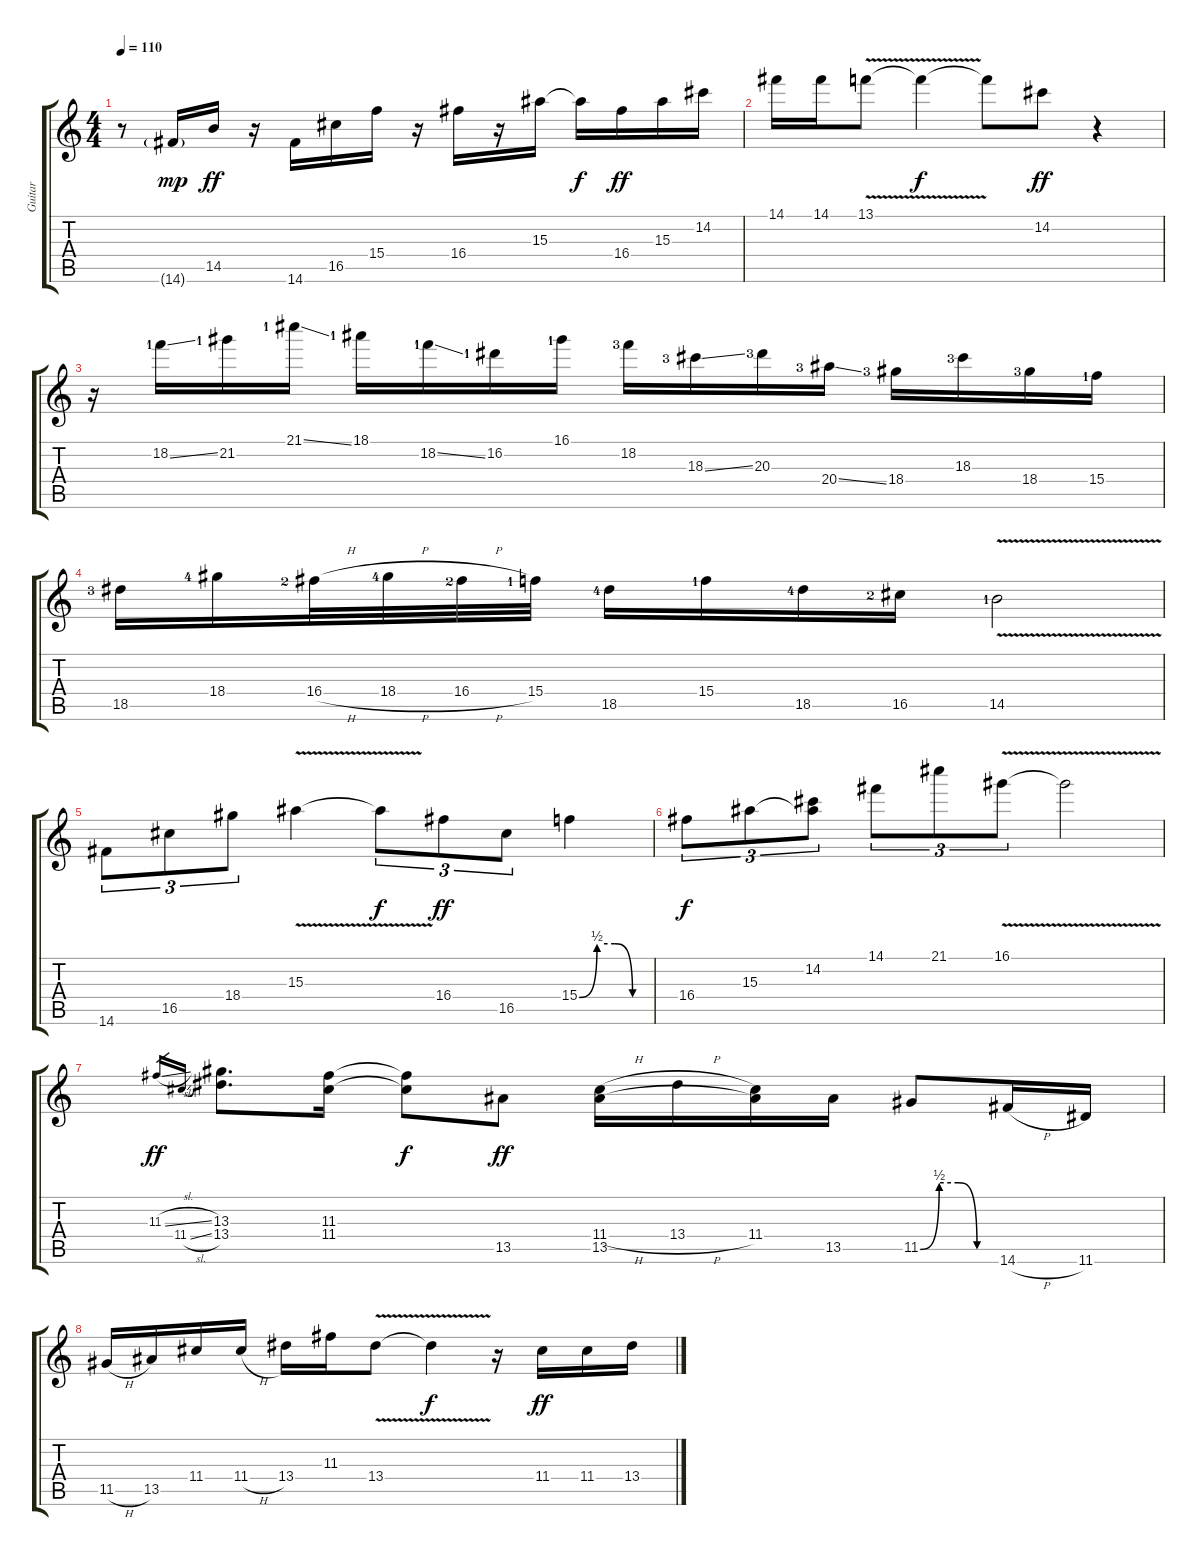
\track ("Guitar" "Guitar") {instrument overdrivenguitar}
\staff {score tabs}
\tuning (E4 B3 G3 D3 A2 E2) {hide}
\ts (4 4)
\tempo 110
\clef g2
\ks c
r.8{dy f} 14.6{g}.16{dy mp} 14.5.16{dy ff} r.16 14.6.16 16.5.16 15.4.16 r.16 16.4.16 r.16 15.3.16 15.3{t}.16{dy f} 16.4.16{dy ff} 15.3.16 14.2.16 |
14.1.16 14.1.16 13.1{v}.8 13.1{t}.4{dy f} 13.1{t}.8 14.2.8{dy ff} r.4 |
r.16 18.2{ss lf 2}.16 21.2{lf 2}.16 21.1{ss lf 2}.16 18.1{lf 2}.16 18.2{ss lf 2}.16 16.2{lf 2}.16 16.1{lf 2}.16 18.2{lf 4}.16 18.3{ss lf 4}.16 20.3{lf 4}.16 20.4{ss lf 4}.16 18.4{lf 4}.16 18.3{lf 4}.16 18.4{lf 4}.16 15.4{lf 2}.16 |
18.5{lf 4}.16 18.4{lf 5}.16 16.4{h lf 3}.32 18.4{h lf 5}.32 16.4{h lf 3}.32 15.4{lf 2}.32 18.5{lf 5}.16 15.4{lf 2}.16 18.5{lf 5}.16 16.5{lf 3}.16 14.5{v lf 2}.2 |
14.6.8{tu (3 2)} 16.5.8{tu (3 2)} 18.4.8{tu (3 2)} 15.3{v}.4 15.3{t}.8{tu (3 2) dy f} 16.4.8{tu (3 2) dy ff} 16.5.8{tu (3 2)} 15.4{be (custom 0 0 15 2 30 2 45 0 60 0)}.4 |
16.4.8{tu (3 2) dy f} 15.3.8{tu (3 2)} (14.2 15.3{t}).8{tu (3 2)} 14.1.8{tu (3 2)} 21.1.8{tu (3 2)} 16.1{v}.8{tu (3 2)} 16.1{t}.2 |
11.3{sl}.16{gr dy ff} 11.4{sl}.16{gr} (13.3 13.4).8{d} (11.3 11.4).16 (11.3{t} 11.4{t}).8{dy f} 13.5.8{dy ff} (11.4{h} 13.5).16 13.4{h}.16 (11.4 13.5{t}).16 13.5.16 11.5{be (custom 0 0 15 2 30 2 45 0 60 0)}.8 14.6{h}.16 11.6.16 |
11.5{h}.16 13.5.16 11.4.16 11.4{h}.16 13.4.16 11.3.16 13.4{v}.8 13.4{t}.4{dy f} r.16 11.4.16{dy ff} 11.4.16 13.4.16
